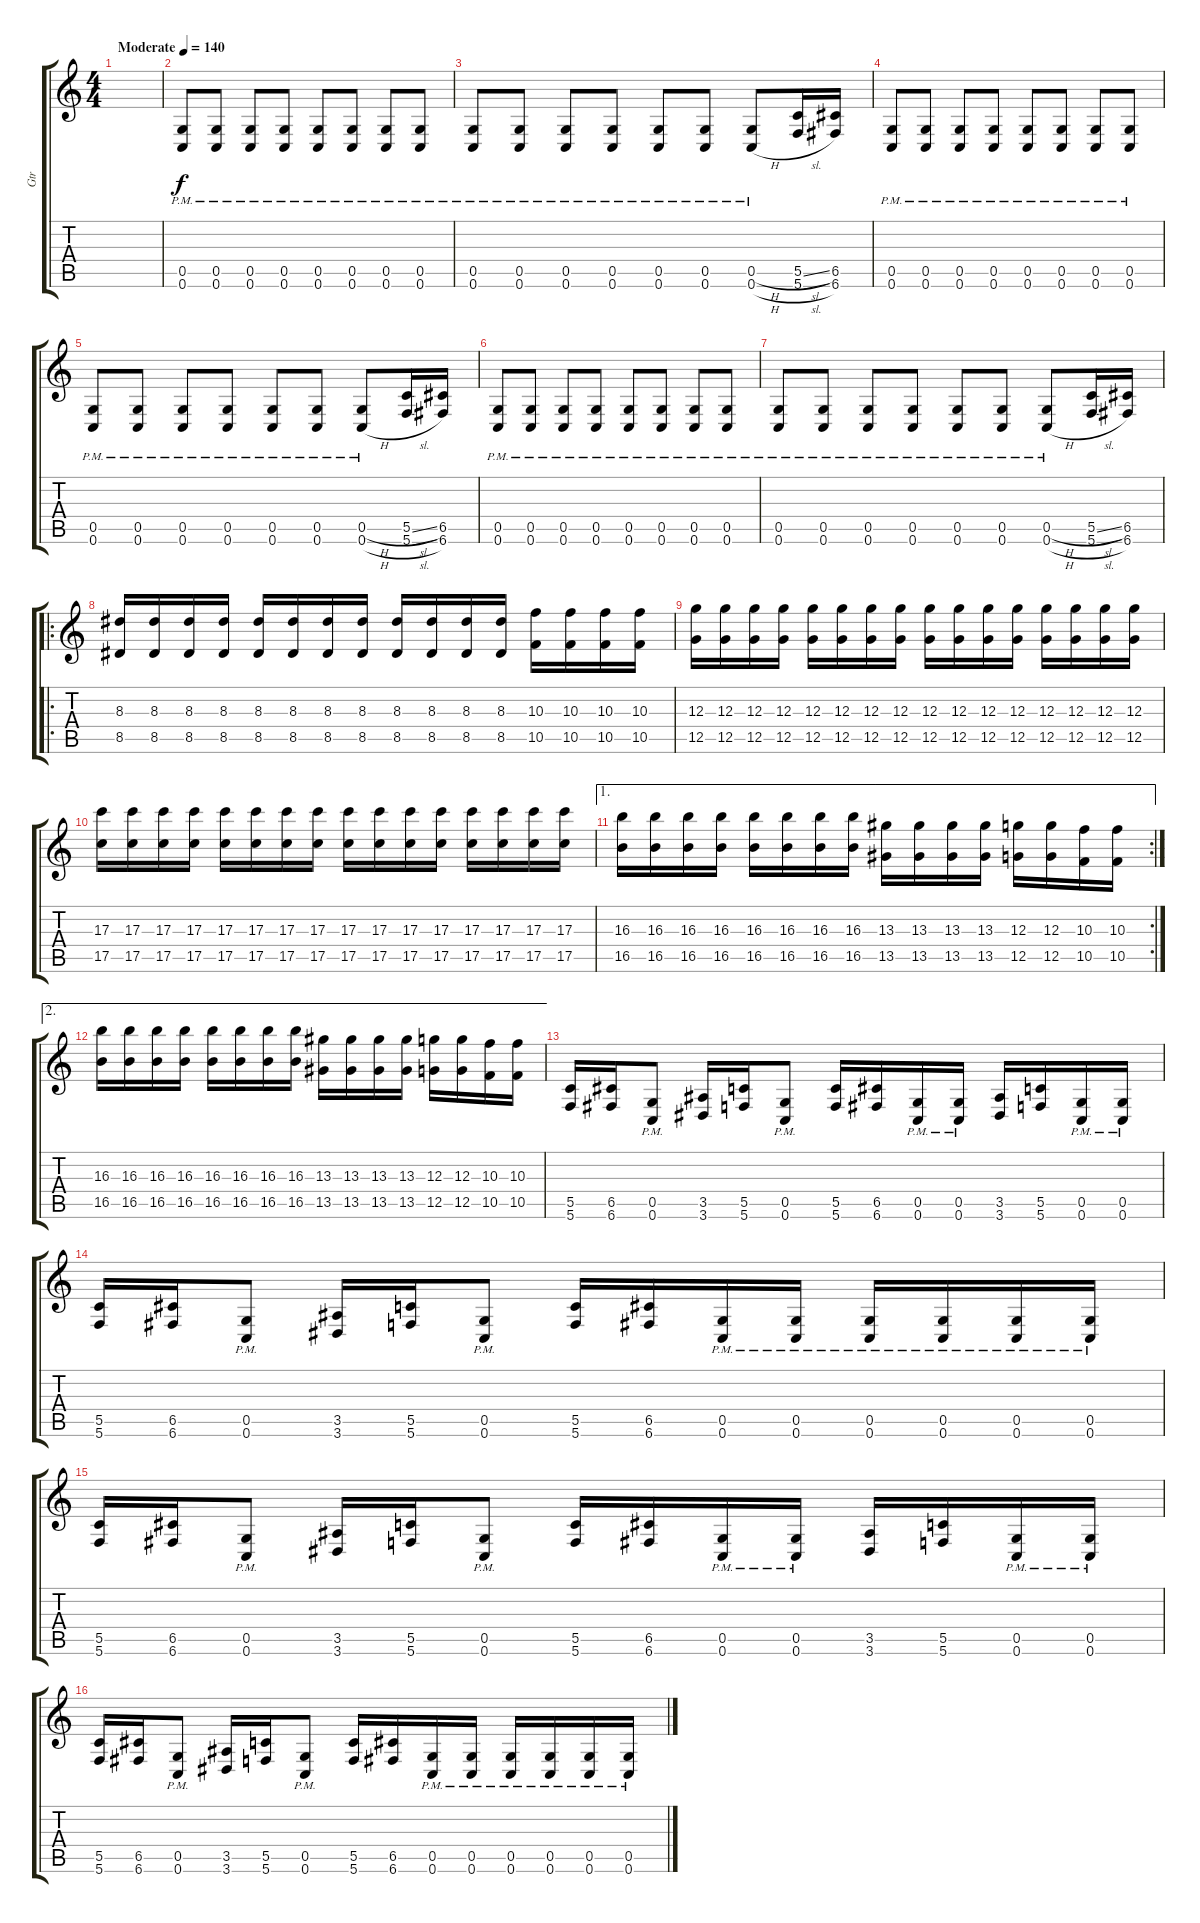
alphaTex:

\track ("Gtr" "Gtr") {instrument distortionguitar}
\staff {score tabs}
\tuning (E4 B3 G3 D3 G2 C2) {hide}
\ts (4 4)
\tempo (140 "Moderate")
\clef g2
\ks c
|
(0.5{pm} 0.6{pm}).8 (0.5{pm} 0.6{pm}).8 (0.5{pm} 0.6{pm}).8 (0.5{pm} 0.6{pm}).8 (0.5{pm} 0.6{pm}).8 (0.5{pm} 0.6{pm}).8 (0.5{pm} 0.6{pm}).8 (0.5{pm} 0.6{pm}).8 |
(0.5{pm} 0.6{pm}).8 (0.5{pm} 0.6{pm}).8 (0.5{pm} 0.6{pm}).8 (0.5{pm} 0.6{pm}).8 (0.5{pm} 0.6{pm}).8 (0.5{pm} 0.6{pm}).8 (0.5{h pm} 0.6{h pm}).8 (5.5{sl} 5.6{sl}).16 (6.5 6.6).16 |
(0.5{pm} 0.6{pm}).8 (0.5{pm} 0.6{pm}).8 (0.5{pm} 0.6{pm}).8 (0.5{pm} 0.6{pm}).8 (0.5{pm} 0.6{pm}).8 (0.5{pm} 0.6{pm}).8 (0.5{pm} 0.6{pm}).8 (0.5{pm} 0.6{pm}).8 |
(0.5{pm} 0.6{pm}).8 (0.5{pm} 0.6{pm}).8 (0.5{pm} 0.6{pm}).8 (0.5{pm} 0.6{pm}).8 (0.5{pm} 0.6{pm}).8 (0.5{pm} 0.6{pm}).8 (0.5{h pm} 0.6{h pm}).8 (5.5{sl} 5.6{sl}).16 (6.5 6.6).16 |
(0.5{pm} 0.6{pm}).8 (0.5{pm} 0.6{pm}).8 (0.5{pm} 0.6{pm}).8 (0.5{pm} 0.6{pm}).8 (0.5{pm} 0.6{pm}).8 (0.5{pm} 0.6{pm}).8 (0.5{pm} 0.6{pm}).8 (0.5{pm} 0.6{pm}).8 |
(0.5{pm} 0.6{pm}).8 (0.5{pm} 0.6{pm}).8 (0.5{pm} 0.6{pm}).8 (0.5{pm} 0.6{pm}).8 (0.5{pm} 0.6{pm}).8 (0.5{pm} 0.6{pm}).8 (0.5{h pm} 0.6{h pm}).8 (5.5{sl} 5.6{sl}).16 (6.5 6.6).16 |
\ro
(8.3 8.5).16 (8.3 8.5).16 (8.3 8.5).16 (8.3 8.5).16 (8.3 8.5).16 (8.3 8.5).16 (8.3 8.5).16 (8.3 8.5).16 (8.3 8.5).16 (8.3 8.5).16 (8.3 8.5).16 (8.3 8.5).16 (10.3 10.5).16 (10.3 10.5).16 (10.3 10.5).16 (10.3 10.5).16 |
(12.3 12.5).16 (12.3 12.5).16 (12.3 12.5).16 (12.3 12.5).16 (12.3 12.5).16 (12.3 12.5).16 (12.3 12.5).16 (12.3 12.5).16 (12.3 12.5).16 (12.3 12.5).16 (12.3 12.5).16 (12.3 12.5).16 (12.3 12.5).16 (12.3 12.5).16 (12.3 12.5).16 (12.3 12.5).16 |
(17.3 17.5).16 (17.3 17.5).16 (17.3 17.5).16 (17.3 17.5).16 (17.3 17.5).16 (17.3 17.5).16 (17.3 17.5).16 (17.3 17.5).16 (17.3 17.5).16 (17.3 17.5).16 (17.3 17.5).16 (17.3 17.5).16 (17.3 17.5).16 (17.3 17.5).16 (17.3 17.5).16 (17.3 17.5).16 |
\ae 1
\rc 2
(16.3 16.5).16 (16.3 16.5).16 (16.3 16.5).16 (16.3 16.5).16 (16.3 16.5).16 (16.3 16.5).16 (16.3 16.5).16 (16.3 16.5).16 (13.3 13.5).16 (13.3 13.5).16 (13.3 13.5).16 (13.3 13.5).16 (12.3 12.5).16 (12.3 12.5).16 (10.3 10.5).16 (10.3 10.5).16 |
\ae 2
(16.3 16.5).16 (16.3 16.5).16 (16.3 16.5).16 (16.3 16.5).16 (16.3 16.5).16 (16.3 16.5).16 (16.3 16.5).16 (16.3 16.5).16 (13.3 13.5).16 (13.3 13.5).16 (13.3 13.5).16 (13.3 13.5).16 (12.3 12.5).16 (12.3 12.5).16 (10.3 10.5).16 (10.3 10.5).16 |
(5.5 5.6).16 (6.5 6.6).16 (0.5{pm} 0.6{pm}).8 (3.5 3.6).16 (5.5 5.6).16 (0.5{pm} 0.6{pm}).8 (5.5 5.6).16 (6.5 6.6).16 (0.5{pm} 0.6{pm}).16 (0.5{pm} 0.6{pm}).16 (3.5 3.6).16 (5.5 5.6).16 (0.5{pm} 0.6{pm}).16 (0.5{pm} 0.6{pm}).16 |
(5.5 5.6).16 (6.5 6.6).16 (0.5{pm} 0.6{pm}).8 (3.5 3.6).16 (5.5 5.6).16 (0.5{pm} 0.6{pm}).8 (5.5 5.6).16 (6.5 6.6).16 (0.5{pm} 0.6{pm}).16 (0.5{pm} 0.6{pm}).16 (0.5{pm} 0.6{pm}).16 (0.5{pm} 0.6{pm}).16 (0.5{pm} 0.6{pm}).16 (0.5{pm} 0.6{pm}).16 |
(5.5 5.6).16 (6.5 6.6).16 (0.5{pm} 0.6{pm}).8 (3.5 3.6).16 (5.5 5.6).16 (0.5{pm} 0.6{pm}).8 (5.5 5.6).16 (6.5 6.6).16 (0.5{pm} 0.6{pm}).16 (0.5{pm} 0.6{pm}).16 (3.5 3.6).16 (5.5 5.6).16 (0.5{pm} 0.6{pm}).16 (0.5{pm} 0.6{pm}).16 |
(5.5 5.6).16 (6.5 6.6).16 (0.5{pm} 0.6{pm}).8 (3.5 3.6).16 (5.5 5.6).16 (0.5{pm} 0.6{pm}).8 (5.5 5.6).16 (6.5 6.6).16 (0.5{pm} 0.6{pm}).16 (0.5{pm} 0.6{pm}).16 (0.5{pm} 0.6{pm}).16 (0.5{pm} 0.6{pm}).16 (0.5{pm} 0.6{pm}).16 (0.5{pm} 0.6{pm}).16
